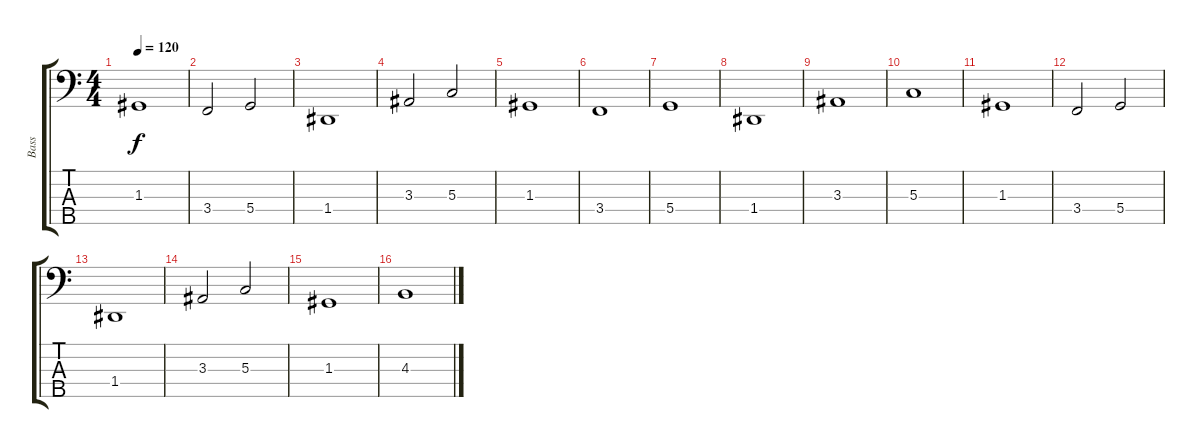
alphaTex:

\track ("Bass" "Bass") {instrument electricbassfinger}
\staff {score tabs}
\tuning (F2 C2 G1 D1 G0) {hide}
\ts (4 4)
\tempo 120
\clef f4
\ks c
1.3.1{dy f} |
3.4.2 5.4.2 |
1.4.1 |
3.3.2 5.3.2 |
1.3.1 |
3.4.1 |
5.4.1 |
1.4.1 |
3.3.1 |
5.3.1 |
1.3.1 |
3.4.2 5.4.2 |
1.4.1 |
3.3.2 5.3.2 |
1.3.1 |
4.3.1
